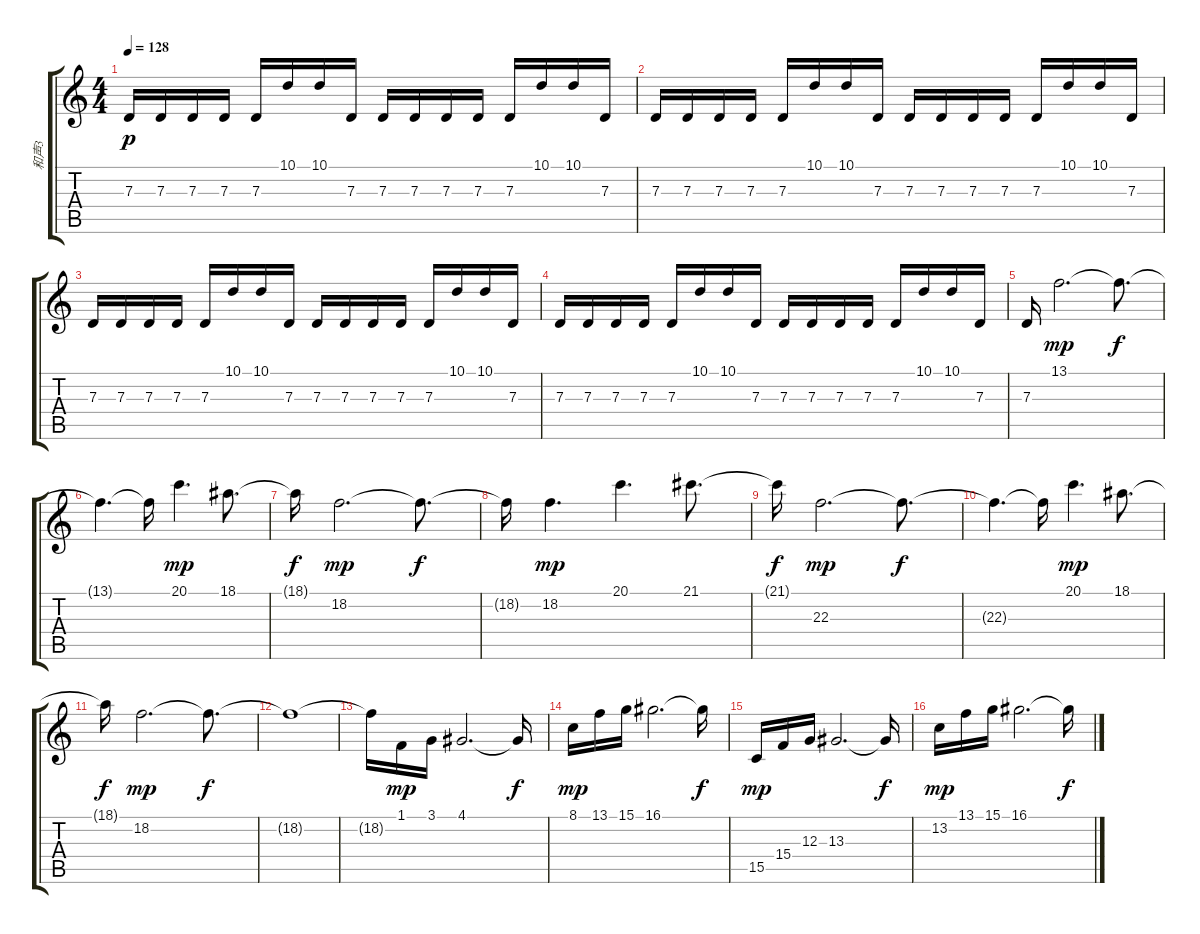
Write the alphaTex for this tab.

\track ("和声3" "和声3") {instrument brasssection}
\staff {score tabs}
\tuning (E4 B3 G3 D3 A2 E2) {hide}
\ts (4 4)
\tempo 128
\clef g2
\ks c
7.3.16{dy p} 7.3.16 7.3.16 7.3.16 7.3.16 10.1.16 10.1.16 7.3.16 7.3.16 7.3.16 7.3.16 7.3.16 7.3.16 10.1.16 10.1.16 7.3.16 |
7.3.16 7.3.16 7.3.16 7.3.16 7.3.16 10.1.16 10.1.16 7.3.16 7.3.16 7.3.16 7.3.16 7.3.16 7.3.16 10.1.16 10.1.16 7.3.16 |
7.3.16 7.3.16 7.3.16 7.3.16 7.3.16 10.1.16 10.1.16 7.3.16 7.3.16 7.3.16 7.3.16 7.3.16 7.3.16 10.1.16 10.1.16 7.3.16 |
7.3.16 7.3.16 7.3.16 7.3.16 7.3.16 10.1.16 10.1.16 7.3.16 7.3.16 7.3.16 7.3.16 7.3.16 7.3.16 10.1.16 10.1.16 7.3.16 |
7.3.16 13.1.2{d dy mp instrument stringensemble1} 13.1{t}.8{d dy f} |
13.1{t}.4{d} 13.1{t}.16 20.1.4{d dy mp} 18.1.8{d} |
18.1{t}.16{dy f} 18.2.2{d dy mp} 18.2{t}.8{d dy f} |
18.2{t}.16 18.2.4{d dy mp} 20.1.4{d} 21.1.8{d} |
21.1{t}.16{dy f} 22.3.2{d dy mp} 22.3{t}.8{d dy f} |
22.3{t}.4{d} 22.3{t}.16 20.1.4{d dy mp} 18.1.8{d} |
18.1{t}.16{dy f} 18.2.2{d dy mp} 18.2{t}.8{d dy f} |
18.2{t}.1 |
18.2{t}.16 1.1.16{dy mp} 3.1.16 4.1.2{d} 4.1{t}.16{dy f} |
8.1.16{dy mp} 13.1.16 15.1.16 16.1.2{d} 16.1{t}.16{dy f} |
15.5.16{dy mp} 15.4.16 12.3.16 13.3.2{d} 13.3{t}.16{dy f} |
13.2.16{dy mp} 13.1.16 15.1.16 16.1.2{d} 16.1{t}.16{dy f}
